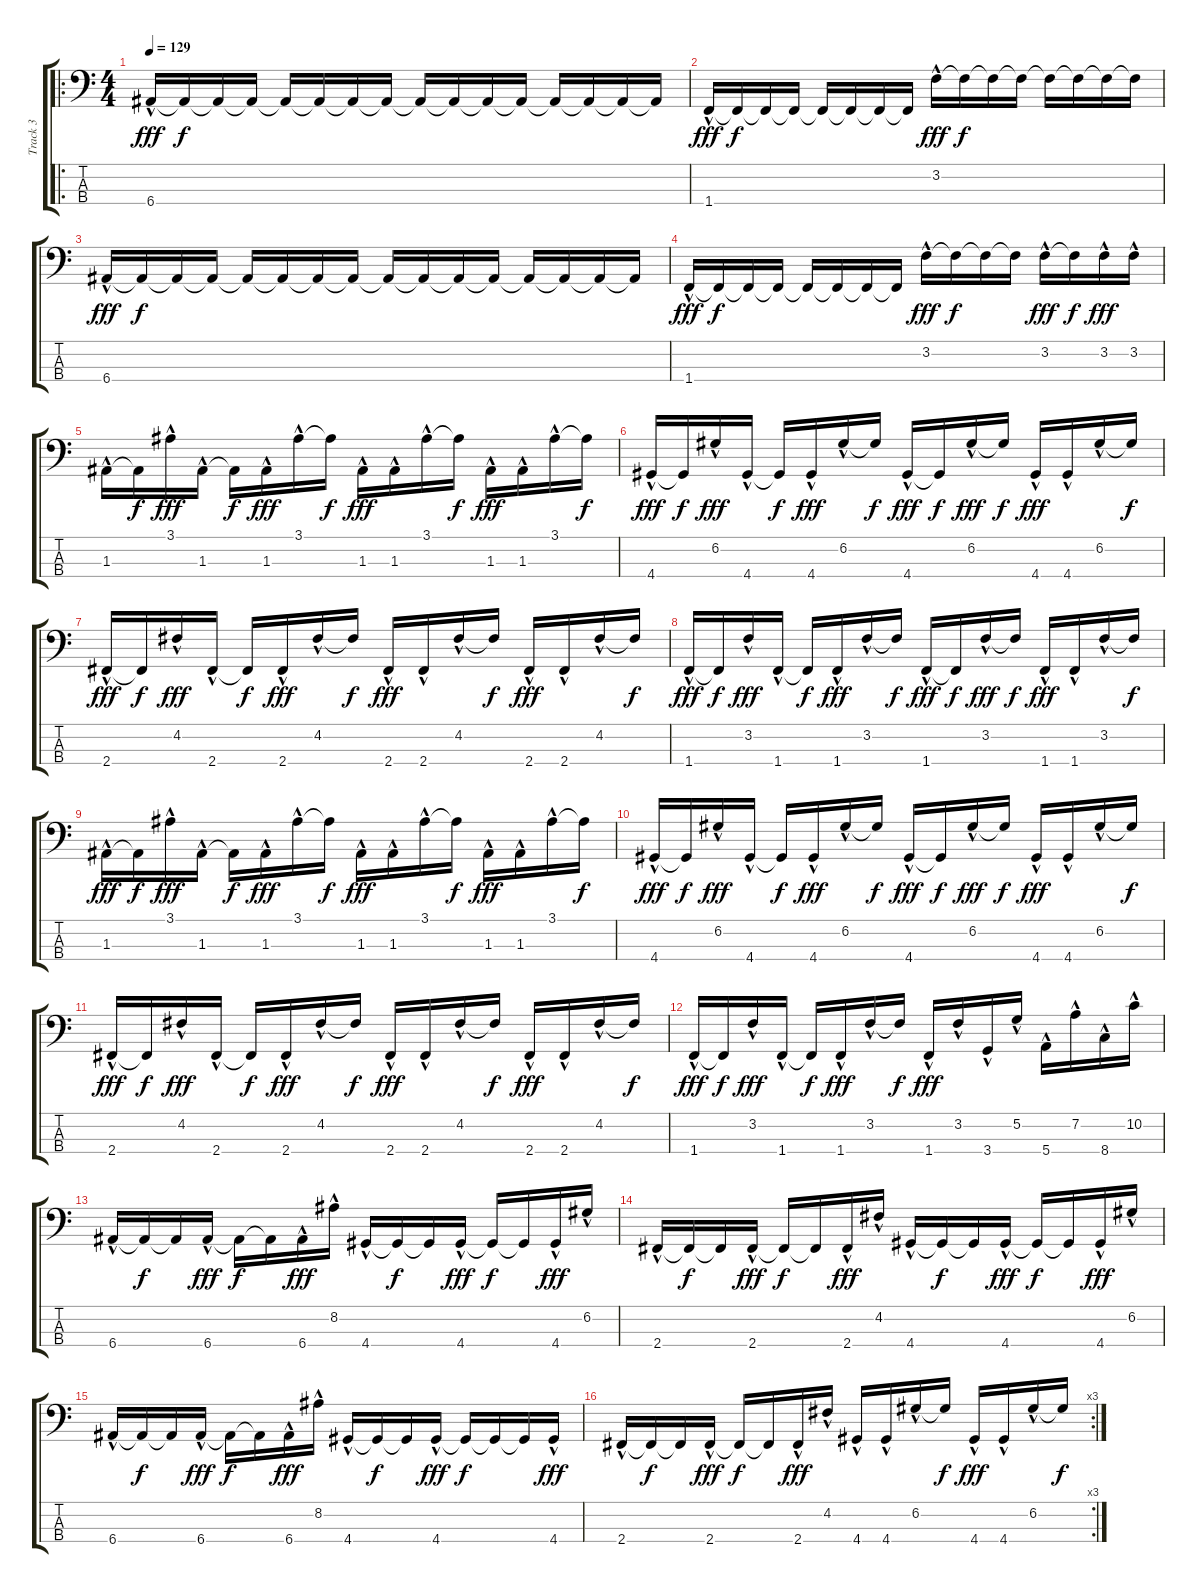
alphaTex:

\track ("Track 3" "Track 3") {instrument electricbasspick}
\staff {score tabs}
\tuning (G2 D2 A1 E1) {hide}
\ro
\ts (4 4)
\tempo 129
\clef f4
\ks c
6.4{hac}.16{dy fff} 6.4{t}.16{dy f} 6.4{t}.16 6.4{t}.16 6.4{t}.16 6.4{t}.16 6.4{t}.16 6.4{t}.16 6.4{t}.16 6.4{t}.16 6.4{t}.16 6.4{t}.16 6.4{t}.16 6.4{t}.16 6.4{t}.16 6.4{t}.16 |
1.4{hac}.16{dy fff} 1.4{t}.16{dy f} 1.4{t}.16 1.4{t}.16 1.4{t}.16 1.4{t}.16 1.4{t}.16 1.4{t}.16 3.2{hac}.16{dy fff} 3.2{t}.16{dy f} 3.2{t}.16 3.2{t}.16 3.2{t}.16 3.2{t}.16 3.2{t}.16 3.2{t}.16 |
6.4{hac}.16{dy fff} 6.4{t}.16{dy f} 6.4{t}.16 6.4{t}.16 6.4{t}.16 6.4{t}.16 6.4{t}.16 6.4{t}.16 6.4{t}.16 6.4{t}.16 6.4{t}.16 6.4{t}.16 6.4{t}.16 6.4{t}.16 6.4{t}.16 6.4{t}.16 |
1.4{hac}.16{dy fff} 1.4{t}.16{dy f} 1.4{t}.16 1.4{t}.16 1.4{t}.16 1.4{t}.16 1.4{t}.16 1.4{t}.16 3.2{hac}.16{dy fff} 3.2{t}.16{dy f} 3.2{t}.16 3.2{t}.16 3.2{hac}.16{dy fff} 3.2{t}.16{dy f} 3.2{hac}.16{dy fff} 3.2{hac}.16 |
1.3{hac}.16 1.3{t}.16{dy f} 3.1{hac}.16{dy fff} 1.3{hac}.16 1.3{t}.16{dy f} 1.3{hac}.16{dy fff} 3.1{hac}.16 3.1{t}.16{dy f} 1.3{hac}.16{dy fff} 1.3{hac}.16 3.1{hac}.16 3.1{t}.16{dy f} 1.3{hac}.16{dy fff} 1.3{hac}.16 3.1{hac}.16 3.1{t}.16{dy f} |
4.4{hac}.16{dy fff} 4.4{t}.16{dy f} 6.2{hac}.16{dy fff} 4.4{hac}.16 4.4{t}.16{dy f} 4.4{hac}.16{dy fff} 6.2{hac}.16 6.2{t}.16{dy f} 4.4{hac}.16{dy fff} 4.4{t}.16{dy f} 6.2{hac}.16{dy fff} 6.2{t}.16{dy f} 4.4{hac}.16{dy fff} 4.4{hac}.16 6.2{hac}.16 6.2{t}.16{dy f} |
2.4{hac}.16{dy fff} 2.4{t}.16{dy f} 4.2{hac}.16{dy fff} 2.4{hac}.16 2.4{t}.16{dy f} 2.4{hac}.16{dy fff} 4.2{hac}.16 4.2{t}.16{dy f} 2.4{hac}.16{dy fff} 2.4{hac}.16 4.2{hac}.16 4.2{t}.16{dy f} 2.4{hac}.16{dy fff} 2.4{hac}.16 4.2{hac}.16 4.2{t}.16{dy f} |
1.4{hac}.16{dy fff} 1.4{t}.16{dy f} 3.2{hac}.16{dy fff} 1.4{hac}.16 1.4{t}.16{dy f} 1.4{hac}.16{dy fff} 3.2{hac}.16 3.2{t}.16{dy f} 1.4{hac}.16{dy fff} 1.4{t}.16{dy f} 3.2{hac}.16{dy fff} 3.2{t}.16{dy f} 1.4{hac}.16{dy fff} 1.4{hac}.16 3.2{hac}.16 3.2{t}.16{dy f} |
1.3{hac}.16{dy fff} 1.3{t}.16{dy f} 3.1{hac}.16{dy fff} 1.3{hac}.16 1.3{t}.16{dy f} 1.3{hac}.16{dy fff} 3.1{hac}.16 3.1{t}.16{dy f} 1.3{hac}.16{dy fff} 1.3{hac}.16 3.1{hac}.16 3.1{t}.16{dy f} 1.3{hac}.16{dy fff} 1.3{hac}.16 3.1{hac}.16 3.1{t}.16{dy f} |
4.4{hac}.16{dy fff} 4.4{t}.16{dy f} 6.2{hac}.16{dy fff} 4.4{hac}.16 4.4{t}.16{dy f} 4.4{hac}.16{dy fff} 6.2{hac}.16 6.2{t}.16{dy f} 4.4{hac}.16{dy fff} 4.4{t}.16{dy f} 6.2{hac}.16{dy fff} 6.2{t}.16{dy f} 4.4{hac}.16{dy fff} 4.4{hac}.16 6.2{hac}.16 6.2{t}.16{dy f} |
2.4{hac}.16{dy fff} 2.4{t}.16{dy f} 4.2{hac}.16{dy fff} 2.4{hac}.16 2.4{t}.16{dy f} 2.4{hac}.16{dy fff} 4.2{hac}.16 4.2{t}.16{dy f} 2.4{hac}.16{dy fff} 2.4{hac}.16 4.2{hac}.16 4.2{t}.16{dy f} 2.4{hac}.16{dy fff} 2.4{hac}.16 4.2{hac}.16 4.2{t}.16{dy f} |
1.4{hac}.16{dy fff} 1.4{t}.16{dy f} 3.2{hac}.16{dy fff} 1.4{hac}.16 1.4{t}.16{dy f} 1.4{hac}.16{dy fff} 3.2{hac}.16 3.2{t}.16{dy f} 1.4{hac}.16{dy fff} 3.2{hac}.16 3.4{hac}.16 5.2{hac}.16 5.4{hac}.16 7.2{hac}.16 8.4{hac}.16 10.2{hac}.16 |
6.4{hac}.16 6.4{t}.16{dy f} 6.4{t}.16 6.4{hac}.16{dy fff} 6.4{t}.16{dy f} 6.4{t}.16 6.4{hac}.16{dy fff} 8.2{hac}.16 4.4{hac}.16 4.4{t}.16{dy f} 4.4{t}.16 4.4{hac}.16{dy fff} 4.4{t}.16{dy f} 4.4{t}.16 4.4{hac}.16{dy fff} 6.2{hac}.16 |
2.4{hac}.16 2.4{t}.16{dy f} 2.4{t}.16 2.4{hac}.16{dy fff} 2.4{t}.16{dy f} 2.4{t}.16 2.4{hac}.16{dy fff} 4.2{hac}.16 4.4{hac}.16 4.4{t}.16{dy f} 4.4{t}.16 4.4{hac}.16{dy fff} 4.4{t}.16{dy f} 4.4{t}.16 4.4{hac}.16{dy fff} 6.2{hac}.16 |
6.4{hac}.16 6.4{t}.16{dy f} 6.4{t}.16 6.4{hac}.16{dy fff} 6.4{t}.16{dy f} 6.4{t}.16 6.4{hac}.16{dy fff} 8.2{hac}.16 4.4{hac}.16 4.4{t}.16{dy f} 4.4{t}.16 4.4{hac}.16{dy fff} 4.4{t}.16{dy f} 4.4{t}.16 4.4{t}.16 4.4{hac}.16{dy fff} |
\rc 3
2.4{hac}.16 2.4{t}.16{dy f} 2.4{t}.16 2.4{hac}.16{dy fff} 2.4{t}.16{dy f} 2.4{t}.16 2.4{hac}.16{dy fff} 4.2{hac}.16 4.4{hac}.16 4.4{hac}.16 6.2{hac}.16 6.2{t}.16{dy f} 4.4{hac}.16{dy fff} 4.4{hac}.16 6.2{hac}.16 6.2{t}.16{dy f}
